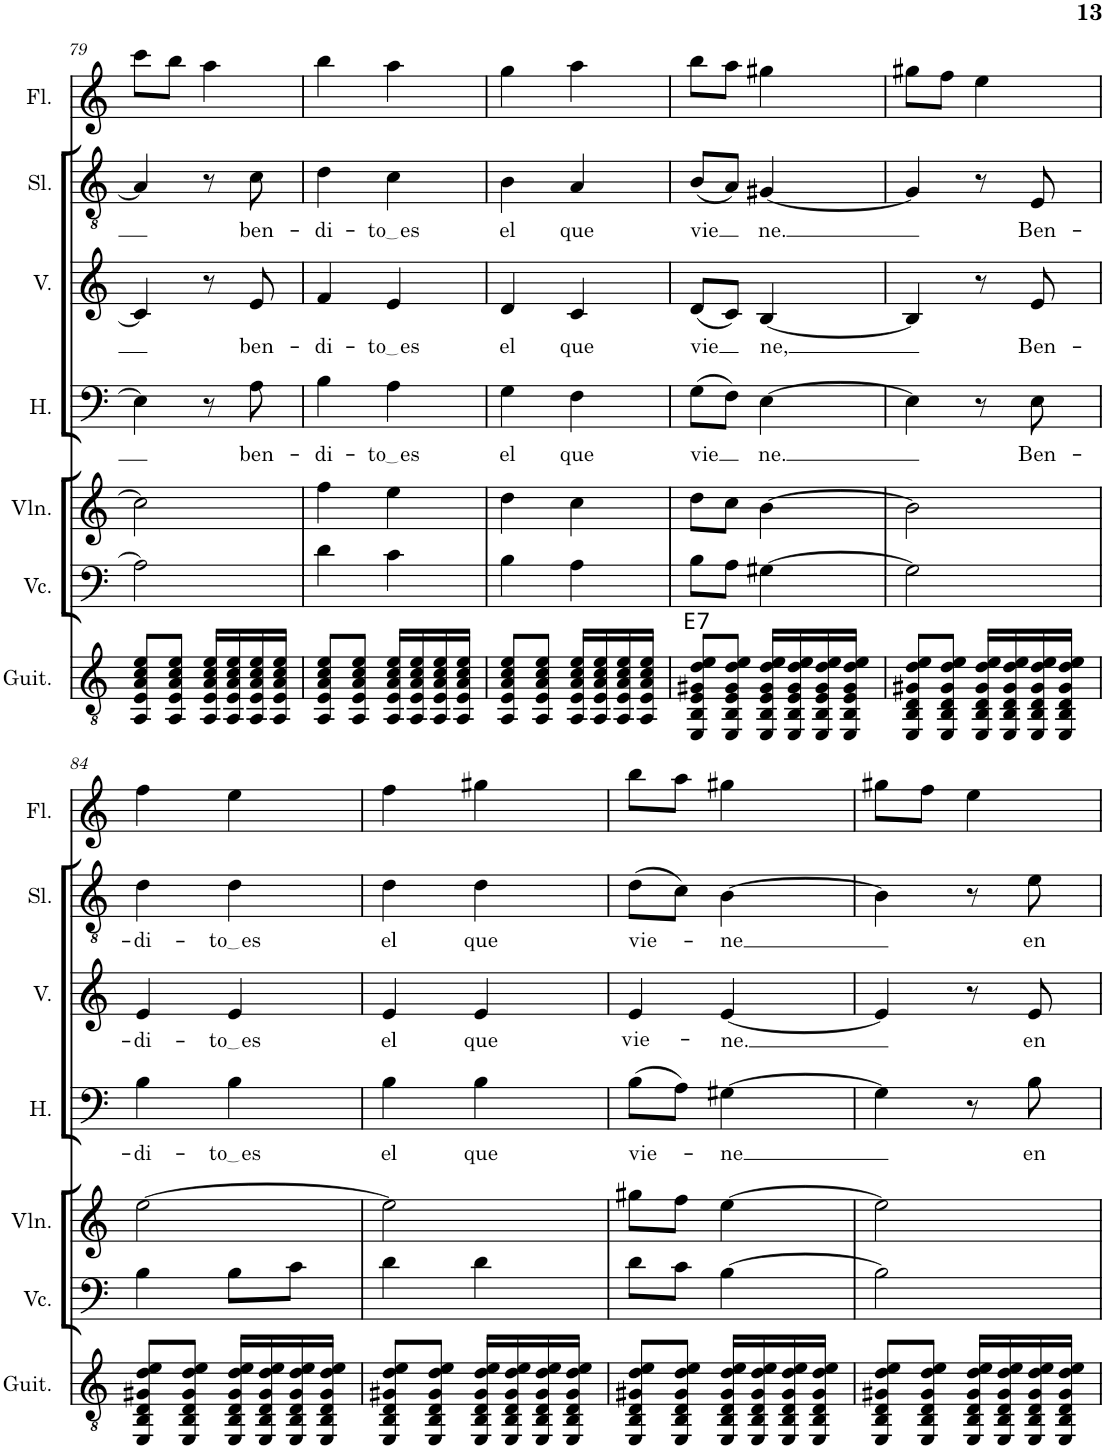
**kern	**harte	**kern	**kern	**kern	**text	**kern	**text	**kern	**text	**kern
*part7	*part7	*part6	*part5	*part4	*part4	*part3	*part3	*part2	*part2	*part1
*staff7	*	*staff6	*staff5	*staff4	*staff4	*staff3	*staff3	*staff2	*staff2	*staff1
*I"Guitarra clásica	*	*I"Violonchelo	*I"Violín	*I"Hombres	*	*I"Mujeres	*	*I"Solista	*	*I"Flauta
*I'Guit.	*	*I'Vc.	*I'Vln.	*I'H.	*	*	*	*I'Sl.	*	*I'Fl.
!!LO:PB:g=z
*clefGv2	*	*clefF4	*clefG2	*clefF4	*	*clefG2	*	*clefGv2	*	*clefG2
*	*	*	*	*	*	*	*	*Trd4c7	*	*
*k[]	*	*k[]	*k[]	*k[]	*	*k[]	*	*k[]	*	*k[]
*M2/4	*	*M2/4	*M2/4	*M2/4	*	*M2/4	*	*M2/4	*	*M2/4
=79	=79	=79	=79	=79	=79	=79	=79	=79	=79	=79
8AA/ 8E/ 8A/ 8c/ 8e/L	.	2A\]	2cc\]	4E\]	.	4c/]	.	4A/]	.	8ccc\L
8AA/ 8E/ 8A/ 8c/ 8e/J	.	.	.	.	.	.	.	.	.	8bb\J
16AA/ 16E/ 16A/ 16c/ 16e/LL	.	.	.	8r	.	8r	.	8r	.	4aa\
16AA/ 16E/ 16A/ 16c/ 16e/	.	.	.	.	.	.	.	.	.	.
!	!	!	!	!	!LO:LY:b	!	!LO:LY:b	!	!LO:LY:b	!
16AA/ 16E/ 16A/ 16c/ 16e/	.	.	.	8A\	ben-	8e/	ben-	8c\	ben-	.
16AA/ 16E/ 16A/ 16c/ 16e/JJ	.	.	.	.	.	.	.	.	.	.
=80	=80	=80	=80	=80	=80	=80	=80	=80	=80	=80
!	!	!	!	!	!LO:LY:b	!	!LO:LY:b	!	!LO:LY:b	!
8AA/ 8E/ 8A/ 8c/ 8e/L	.	4d\	4ff\	4B\	-di-	4f/	-di-	4d\	-di-	4bb\
8AA/ 8E/ 8A/ 8c/ 8e/J	.	.	.	.	.	.	.	.	.	.
!	!	!	!	!	!LO:LY:b	!	!LO:LY:b	!	!LO:LY:b	!
16AA/ 16E/ 16A/ 16c/ 16e/LL	.	4c\	4ee\	4A\	to es	4e/	to es	4c\	to es	4aa\
16AA/ 16E/ 16A/ 16c/ 16e/	.	.	.	.	.	.	.	.	.	.
16AA/ 16E/ 16A/ 16c/ 16e/	.	.	.	.	.	.	.	.	.	.
16AA/ 16E/ 16A/ 16c/ 16e/JJ	.	.	.	.	.	.	.	.	.	.
=81	=81	=81	=81	=81	=81	=81	=81	=81	=81	=81
!	!	!	!	!	!LO:LY:b	!	!LO:LY:b	!	!LO:LY:b	!
8AA/ 8E/ 8A/ 8c/ 8e/L	.	4B\	4dd\	4G\	el	4d/	el	4B\	el	4gg\
8AA/ 8E/ 8A/ 8c/ 8e/J	.	.	.	.	.	.	.	.	.	.
!	!	!	!	!	!LO:LY:b	!	!LO:LY:b	!	!LO:LY:b	!
16AA/ 16E/ 16A/ 16c/ 16e/LL	.	4A\	4cc\	4F\	que	4c/	que	4A/	que	4aa\
16AA/ 16E/ 16A/ 16c/ 16e/	.	.	.	.	.	.	.	.	.	.
16AA/ 16E/ 16A/ 16c/ 16e/	.	.	.	.	.	.	.	.	.	.
16AA/ 16E/ 16A/ 16c/ 16e/JJ	.	.	.	.	.	.	.	.	.	.
=82	=82	=82	=82	=82	=82	=82	=82	=82	=82	=82
!	!LO:H:kt=7	!	!	!	!LO:LY:b	!	!LO:LY:b	!	!LO:LY:b	!
8EE/ 8BB/ 8E/ 8G#X/ 8d/ 8e/L	E:7	8B\L	8dd\L	(8G\L	-vie	(8d/L	-vie	(8B/L	-vie	8bb\L
8EE/ 8BB/ 8E/ 8G#/ 8d/ 8e/J	.	8A\J	8cc\J	8F\J)	.	8c/J)	.	8A/J)	.	8aa\J
!	!	!	!	!	!LO:LY:b	!	!LO:LY:b	!	!LO:LY:b	!
16EE/ 16BB/ 16E/ 16G#/ 16d/ 16e/LL	.	[4G#X\	[4b\	[4E\	ne.	[4B/	ne,	[4G#X/	ne.	4gg#X\
16EE/ 16BB/ 16E/ 16G#/ 16d/ 16e/	.	.	.	.	.	.	.	.	.	.
16EE/ 16BB/ 16E/ 16G#/ 16d/ 16e/	.	.	.	.	.	.	.	.	.	.
16EE/ 16BB/ 16E/ 16G#/ 16d/ 16e/JJ	.	.	.	.	.	.	.	.	.	.
=83	=83	=83	=83	=83	=83	=83	=83	=83	=83	=83
8EE/ 8BB/ 8D/ 8G#X/ 8d/ 8e/L	.	2G#\]	2b\]	4E\]	.	4B/]	.	4G#/]	.	8gg#X\L
8EE/ 8BB/ 8D/ 8G#/ 8d/ 8e/J	.	.	.	.	.	.	.	.	.	8ff\J
16EE/ 16BB/ 16D/ 16G#/ 16d/ 16e/LL	.	.	.	8r	.	8r	.	8r	.	4ee\
16EE/ 16BB/ 16D/ 16G#/ 16d/ 16e/	.	.	.	.	.	.	.	.	.	.
!	!	!	!	!	!LO:LY:b	!	!LO:LY:b	!	!LO:LY:b	!
16EE/ 16BB/ 16D/ 16G#/ 16d/ 16e/	.	.	.	8E\	Ben-	8e/	Ben-	8E/	Ben-	.
16EE/ 16BB/ 16D/ 16G#/ 16d/ 16e/JJ	.	.	.	.	.	.	.	.	.	.
!!LO:LB:g=z
=84	=84	=84	=84	=84	=84	=84	=84	=84	=84	=84
!	!	!	!	!	!LO:LY:b	!	!LO:LY:b	!	!LO:LY:b	!
8EE/ 8BB/ 8D/ 8G#X/ 8d/ 8e/L	.	4B\	[2ee\	4B\	-di-	4e/	-di-	4d\	-di-	4ff\
8EE/ 8BB/ 8D/ 8G#/ 8d/ 8e/J	.	.	.	.	.	.	.	.	.	.
!	!	!	!	!	!LO:LY:b	!	!LO:LY:b	!	!LO:LY:b	!
16EE/ 16BB/ 16D/ 16G#/ 16d/ 16e/LL	.	8B\L	.	4B\	to es	4e/	to es	4d\	to es	4ee\
16EE/ 16BB/ 16D/ 16G#/ 16d/ 16e/	.	.	.	.	.	.	.	.	.	.
16EE/ 16BB/ 16D/ 16G#/ 16d/ 16e/	.	8c\J	.	.	.	.	.	.	.	.
16EE/ 16BB/ 16D/ 16G#/ 16d/ 16e/JJ	.	.	.	.	.	.	.	.	.	.
=85	=85	=85	=85	=85	=85	=85	=85	=85	=85	=85
!	!	!	!	!	!LO:LY:b	!	!LO:LY:b	!	!LO:LY:b	!
8EE/ 8BB/ 8D/ 8G#X/ 8d/ 8e/L	.	4d\	2ee\]	4B\	el	4e/	el	4d\	el	4ff\
8EE/ 8BB/ 8D/ 8G#/ 8d/ 8e/J	.	.	.	.	.	.	.	.	.	.
!	!	!	!	!	!LO:LY:b	!	!LO:LY:b	!	!LO:LY:b	!
16EE/ 16BB/ 16D/ 16G#/ 16d/ 16e/LL	.	4d\	.	4B\	que	4e/	que	4d\	que	4gg#X\
16EE/ 16BB/ 16D/ 16G#/ 16d/ 16e/	.	.	.	.	.	.	.	.	.	.
16EE/ 16BB/ 16D/ 16G#/ 16d/ 16e/	.	.	.	.	.	.	.	.	.	.
16EE/ 16BB/ 16D/ 16G#/ 16d/ 16e/JJ	.	.	.	.	.	.	.	.	.	.
=86	=86	=86	=86	=86	=86	=86	=86	=86	=86	=86
!	!	!	!	!	!LO:LY:b	!	!LO:LY:b	!	!LO:LY:b	!
8EE/ 8BB/ 8D/ 8G#X/ 8d/ 8e/L	.	8d\L	8gg#X\L	(8B\L	vie-	4e/	vie-	(8d\L	vie-	8bb\L
8EE/ 8BB/ 8D/ 8G#/ 8d/ 8e/J	.	8c\J	8ff\J	8A\J)	.	.	.	8c\J)	.	8aa\J
!	!	!	!	!	!LO:LY:b	!	!LO:LY:b	!	!LO:LY:b	!
16EE/ 16BB/ 16D/ 16G#/ 16d/ 16e/LL	.	[4B\	[4ee\	[4G#X\	-ne	[4e/	-ne.	[4B\	-ne	4gg#X\
16EE/ 16BB/ 16D/ 16G#/ 16d/ 16e/	.	.	.	.	.	.	.	.	.	.
16EE/ 16BB/ 16D/ 16G#/ 16d/ 16e/	.	.	.	.	.	.	.	.	.	.
16EE/ 16BB/ 16D/ 16G#/ 16d/ 16e/JJ	.	.	.	.	.	.	.	.	.	.
=87	=87	=87	=87	=87	=87	=87	=87	=87	=87	=87
8EE/ 8BB/ 8D/ 8G#X/ 8d/ 8e/L	.	2B\]	2ee\]	4G#\]	.	4e/]	.	4B\]	.	8gg#X\L
8EE/ 8BB/ 8D/ 8G#/ 8d/ 8e/J	.	.	.	.	.	.	.	.	.	8ff\J
16EE/ 16BB/ 16D/ 16G#/ 16d/ 16e/LL	.	.	.	8r	.	8r	.	8r	.	4ee\
16EE/ 16BB/ 16D/ 16G#/ 16d/ 16e/	.	.	.	.	.	.	.	.	.	.
!	!	!	!	!	!LO:LY:b	!	!LO:LY:b	!	!LO:LY:b	!
16EE/ 16BB/ 16D/ 16G#/ 16d/ 16e/	.	.	.	8B\	en	8e/	en	8e\	en	.
16EE/ 16BB/ 16D/ 16G#/ 16d/ 16e/JJ	.	.	.	.	.	.	.	.	.	.
=	=	=	=	=	=	=	=	=	=	=
*-	*-	*-	*-	*-	*-	*-	*-	*-	*-	*-
